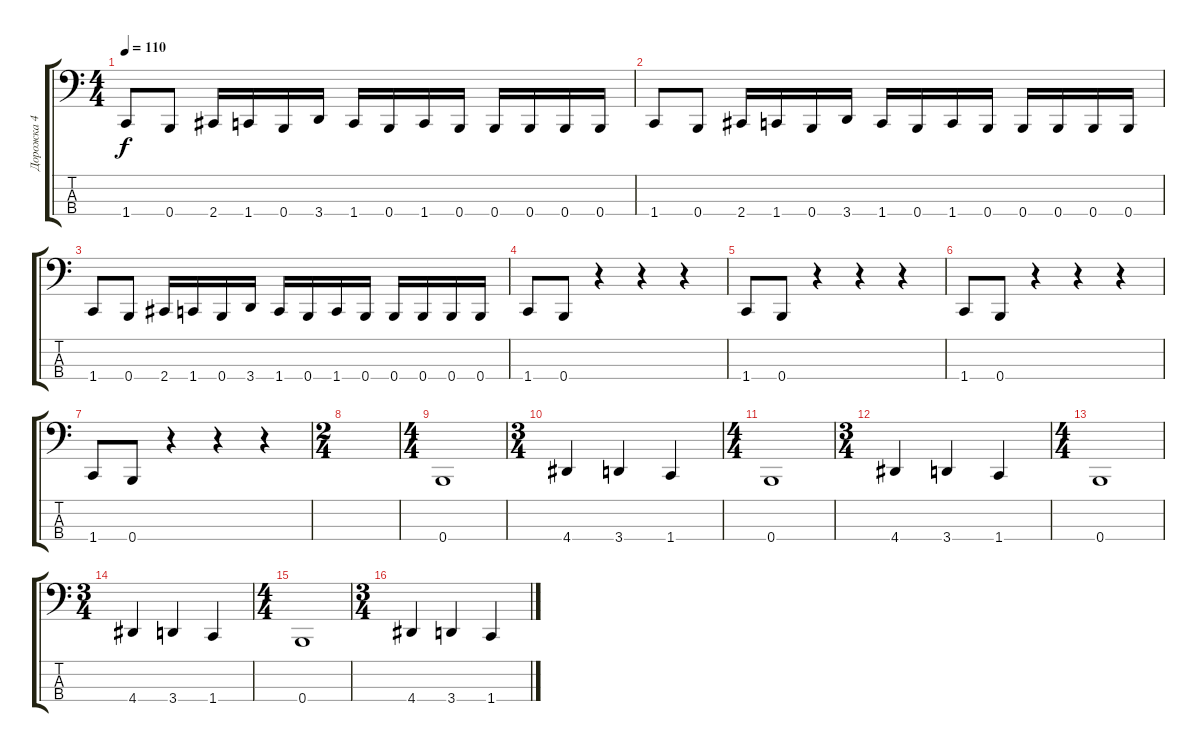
\track ("Дорожка 4" "Дорожка 4") {instrument slapbass2}
\staff {score tabs}
\tuning (E2 B1 Gb1 B0) {hide}
\ts (4 4)
\tempo 110
\clef f4
\ks c
1.4.8{dy f} 0.4.8 2.4.16 1.4.16 0.4.16 3.4.16 1.4.16 0.4.16 1.4.16 0.4.16 0.4.16 0.4.16 0.4.16 0.4.16 |
1.4.8 0.4.8 2.4.16 1.4.16 0.4.16 3.4.16 1.4.16 0.4.16 1.4.16 0.4.16 0.4.16 0.4.16 0.4.16 0.4.16 |
1.4.8 0.4.8 2.4.16 1.4.16 0.4.16 3.4.16 1.4.16 0.4.16 1.4.16 0.4.16 0.4.16 0.4.16 0.4.16 0.4.16 |
1.4.8 0.4.8 r.4 r.4 r.4 |
1.4.8 0.4.8 r.4 r.4 r.4 |
1.4.8 0.4.8 r.4 r.4 r.4 |
1.4.8 0.4.8 r.4 r.4 r.4 |
\ts (2 4)
|
\ts (4 4)
0.4.1 |
\ts (3 4)
4.4.4 3.4.4 1.4.4 |
\ts (4 4)
0.4.1 |
\ts (3 4)
4.4.4 3.4.4 1.4.4 |
\ts (4 4)
0.4.1 |
\ts (3 4)
4.4.4 3.4.4 1.4.4 |
\ts (4 4)
0.4.1 |
\ts (3 4)
4.4.4 3.4.4 1.4.4
